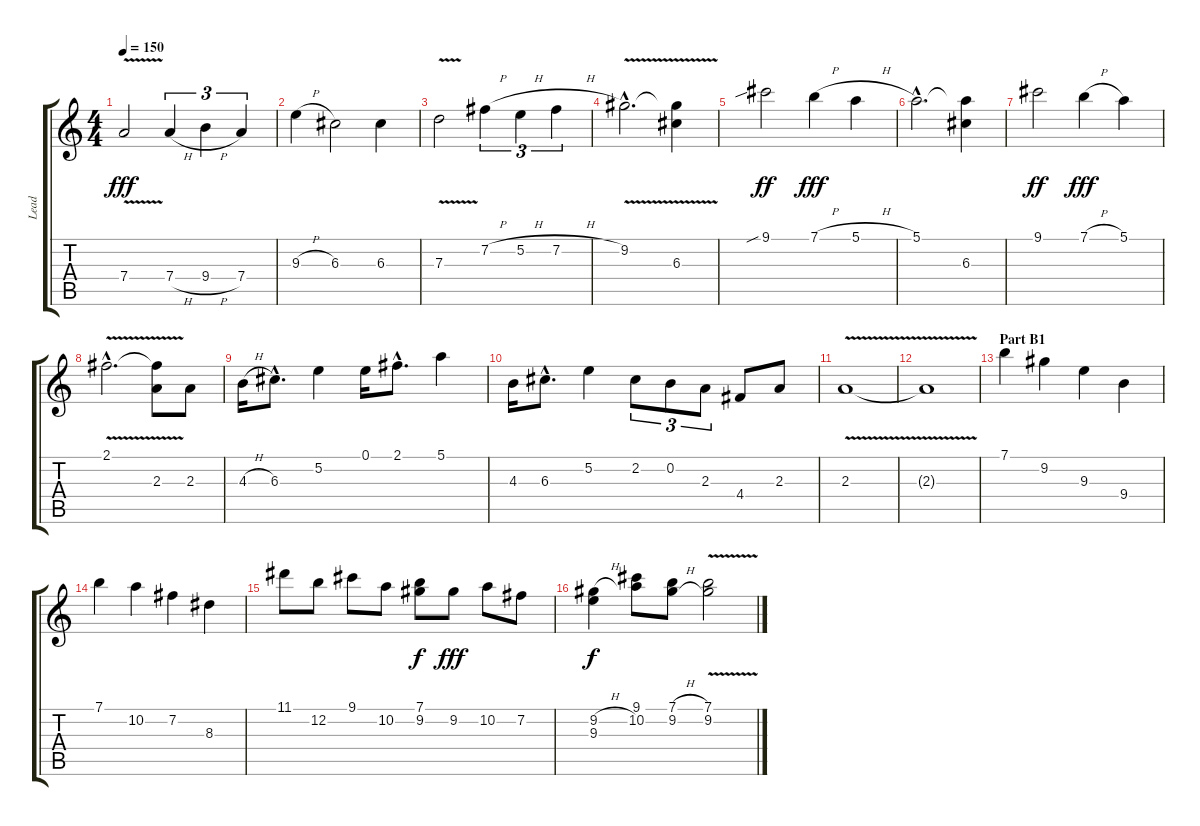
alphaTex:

\track ("Lead" "Lead") {instrument electricguitarclean}
\staff {score tabs}
\tuning (E4 B3 G3 D3 A2 E2) {hide}
\ts (4 4)
\tempo 150
\clef g2
\ks c
7.4{v}.2{dy fff} 7.4{h}.4{tu (3 2)} 9.4{h}.4{tu (3 2)} 7.4.4{tu (3 2)} |
9.3{h}.4 6.3.2 6.3.4 |
7.3{v}.2 7.2{h}.4{tu (3 2)} 5.2{h}.4{tu (3 2)} 7.2{h}.4{tu (3 2)} |
9.2{v hac}.2{d} (9.2{t} 6.3).4 |
9.1{sib}.2{dy ff} 7.1{h}.4{dy fff} 5.1{h}.4 |
5.1{hac}.2{d} (5.1{t} 6.3).4 |
9.1.2{dy ff} 7.1{h}.4{dy fff} 5.1.4 |
2.1{v hac}.2{d} (2.1{t} 2.3).8 2.3.8 |
4.3{h}.16 6.3{hac}.8{d} 5.2.4 0.1.16 2.1{hac}.8{d} 5.1.4 |
4.3.16 6.3{hac}.8{d} 5.2.4 2.2.8{tu (3 2)} 0.2.8{tu (3 2)} 2.3.8{tu (3 2)} 4.4.8 2.3.8 |
2.3{v}.1 |
2.3{t}.1 |
\section ("" "Part B1")
7.1.4{instrument acousticguitarsteel} 9.2.4 9.3.4 9.4.4 |
7.1.4 10.2.4 7.2.4 8.3.4 |
11.1.8 12.2.8 9.1.8 10.2.8 (7.1 9.2).8{dy f} 9.2.8{dy fff} 10.2.8 7.2.8 |
(9.2{h} 9.3).4{dy f} (9.1 10.2).8 (7.1{h} 9.2{h}).8 (7.1{v} 9.2{v}).2
